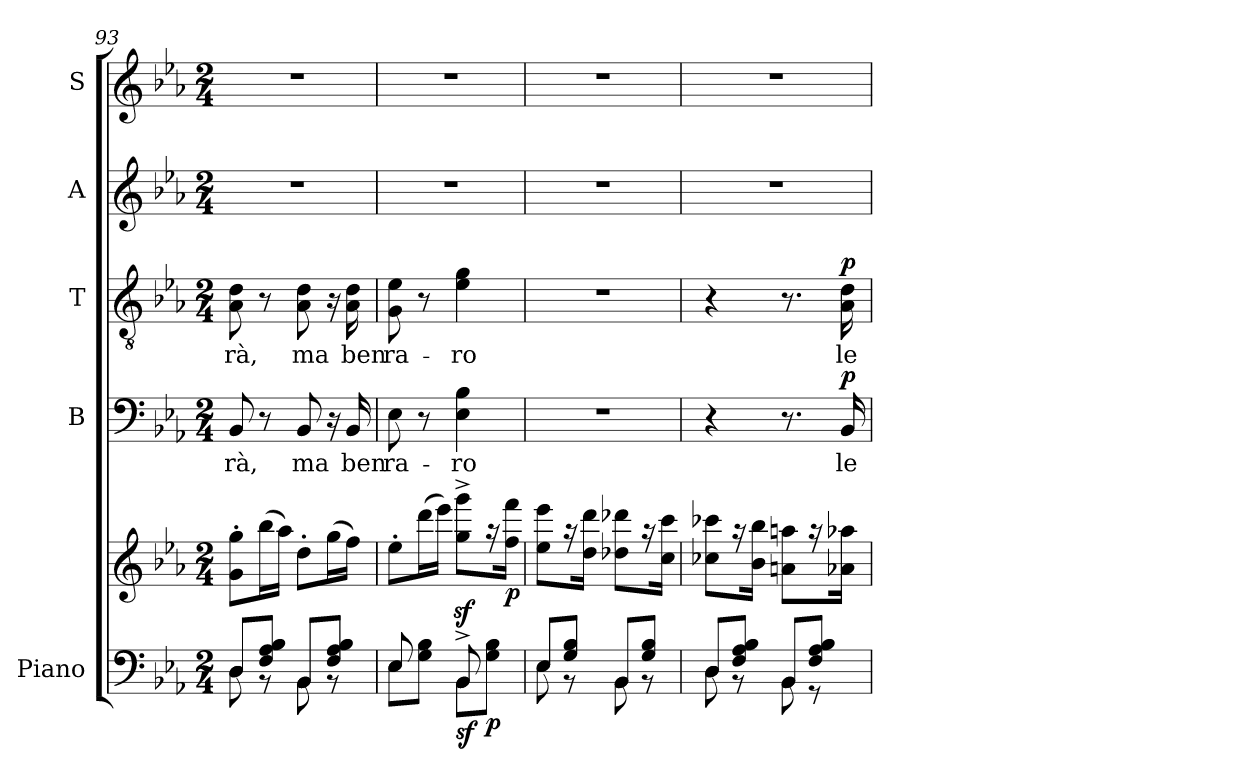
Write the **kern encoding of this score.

**kern	**kern	**dynam	**kern	**text	**dynam	**kern	**text	**dynam	**kern	**kern
*part5	*part5	*part5	*part4	*part4	*part4	*part3	*part3	*part3	*part2	*part1
*staff6	*staff5	*staff5/6	*staff4	*staff4	*staff4	*staff3	*staff3	*staff3	*staff2	*staff1
*I"Piano	*	*	*I"B	*	*	*I"T	*	*	*I"A	*I"S
*I'Pno	*	*	*I'B	*	*	*I'T	*	*	*I'A	*I'S
*clefF4	*clefG2	*	*clefF4	*	*	*clefGv2	*	*	*clefG2	*clefG2
*k[b-e-a-]	*k[b-e-a-]	*	*k[b-e-a-]	*	*	*k[b-e-a-]	*	*	*k[b-e-a-]	*k[b-e-a-]
*M2/4	*M2/4	*	*M2/4	*	*	*M2/4	*	*	*M2/4	*M2/4
=93	=93	=93	=93	=93	=93	=93	=93	=93	=93	=93
*^	*	*	*	*	*	*	*	*	*	*
!	!	!	!	!	!LO:LY:b	!	!	!LO:LY:b	!	!	!
8D/L	8D\	8g\' 8gg\'L	.	8BB-/	-rà,	.	8A-!\ 8d\	-rà,	.	2r	2r
8F/ 8A-/ 8B-/J	8r	(>16bb-\L	.	8r	.	.	8r	.	.	.	.
.	.	16aa-\JJ)	.	.	.	.	.	.	.	.	.
!	!	!	!	!	!LO:LY:b	!	!	!LO:LY:b	!	!	!
8BB-/L	8BB-\	8dd'\L	.	8BB-/	ma	.	8A-!\ 8d\	ma	.	.	.
8F/ 8A-/ 8B-/J	8r	(>16gg\L	.	16r	.	.	16r	.	.	.	.
!	!	!	!	!	!LO:LY:b	!	!	!LO:LY:b	!	!	!
.	.	16ff\JJ)	.	16BB-/	ben	.	16A-!\ 16d\	ben	.	.	.
=94	=94	=94	=94	=94	=94	=94	=94	=94	=94	=94	=94
!	!	!	!	!	!LO:LY:b	!	!	!LO:LY:b	!	!	!
8E-/	8E-\L	8ee-'\L	.	8E-\	ra-	.	8G!\ 8e-\	ra-	.	2r	2r
8rA	8G\ 8B-\J	(>16ddd\L	.	8r	.	.	8r	.	.	.	.
.	.	16eee-\JJ)	.	.	.	.	.	.	.	.	.
!	!	!	!LO:DY:b=2	!	!LO:LY:b	!	!	!LO:LY:b	!	!	!
8BB-^/	8BB-\L	8gg\z<^ 8ggg\z<^L	sf	4E-\ 4B-!\	-ro	.	4e-!\ 4g\	-ro	.	.	.
!	!	!	!LO:DY:b=2	!	!	!	!	!	!	!	!
8rA	8G\ 8B-\J	16raa	p	.	.	.	.	.	.	.	.
!	!	!	!LO:DY:b	!	!	!	!	!	!	!	!
.	.	16ff\ 16fff\Jk	p	.	.	.	.	.	.	.	.
=95	=95	=95	=95	=95	=95	=95	=95	=95	=95	=95	=95
8E-/L	8E-\	8ee-\ 8eee-\L	.	2r	.	.	2r	.	.	2r	2r
8G/ 8B-/J	8r	16raa	.	.	.	.	.	.	.	.	.
.	.	16dd\ 16ddd\Jk	.	.	.	.	.	.	.	.	.
8BB-/L	8BB-\	8dd-X\ 8ddd-X\L	.	.	.	.	.	.	.	.	.
8G/ 8B-/J	8r	16raa	.	.	.	.	.	.	.	.	.
.	.	16cc\ 16ccc\Jk	.	.	.	.	.	.	.	.	.
=96	=96	=96	=96	=96	=96	=96	=96	=96	=96	=96	=96
8D/L	8D\	8cc-X\ 8ccc-X\L	.	4r	.	.	4r	.	.	2r	2r
8F/ 8A-/ 8B-/J	8r	16raa	.	.	.	.	.	.	.	.	.
.	.	16b-\ 16bb-\Jk	.	.	.	.	.	.	.	.	.
8BB-/L	8BB-\	8an\ 8aan\L	.	8.r	.	.	8.r	.	.	.	.
8F/ 8A-/ 8B-/J	8r	16raa	.	.	.	.	.	.	.	.	.
!	!	!	!	!	!LO:LY:b	!LO:DY:a	!	!LO:LY:b	!LO:DY:a	!	!
.	.	16a-X\ 16aa-X\Jk	.	16BB-/	le	p	16A-!\ 16d\	le	p	.	.
*v	*v	*	*	*	*	*	*	*	*	*	*
=	=	=	=	=	=	=	=	=	=	=
*-	*-	*-	*-	*-	*-	*-	*-	*-	*-	*-
